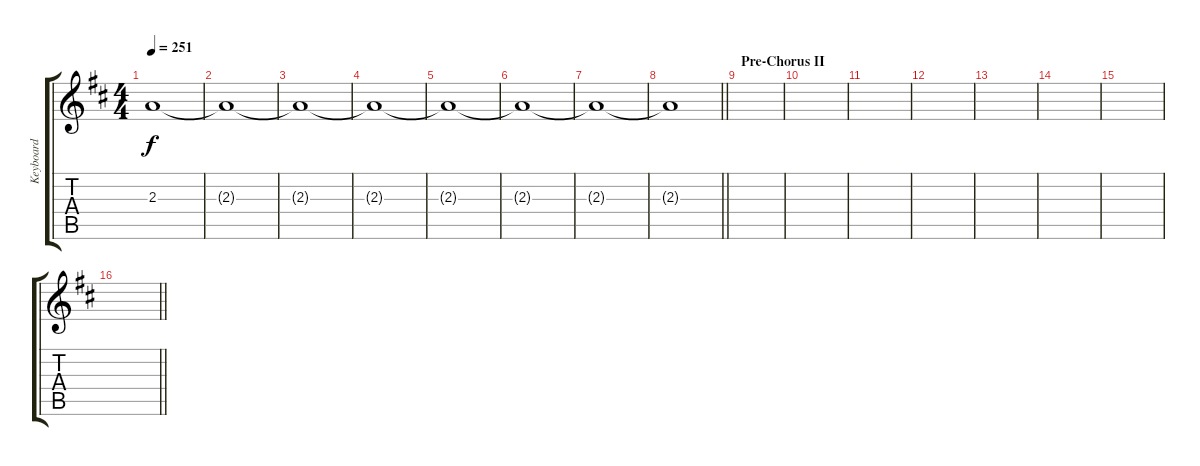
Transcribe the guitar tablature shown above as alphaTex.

\track ("Keyboard" "Keyboard") {instrument stringensemble1}
\staff {score tabs}
\tuning (E5 B4 G4 D4 A3 E3) {hide}
\ts (4 4)
\tempo 251
\clef g2
\ks d
2.3{t}.1{dy f} |
2.3{t}.1 |
2.3{t}.1 |
2.3{t}.1 |
2.3{t}.1 |
2.3{t}.1 |
2.3{t}.1 |
\barLineRight lightlight
2.3{t}.1 |
\section ("" "Pre-Chorus II")
|
|
|
|
|
|
|
\barLineRight lightlight
